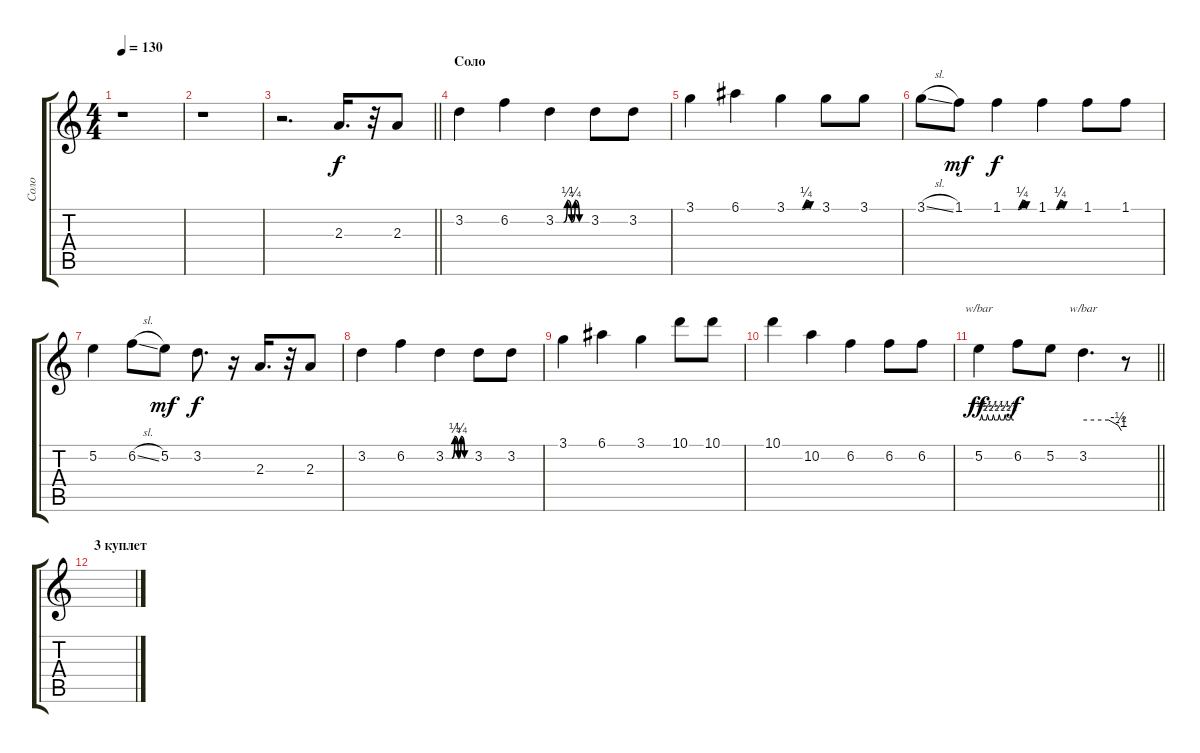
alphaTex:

\track ("Соло" "Соло") {instrument overdrivenguitar}
\staff {score tabs}
\tuning (E4 B3 G3 D3 A2 E2) {hide}
\ts (4 4)
\tempo 130
\clef g2
\ks c
r.1{dy f} |
r.1 |
\barLineRight lightlight
r.2{d} 2.3.16{d} r.32 2.3.8 |
\section ("" "Соло")
3.2.4 6.2.4 3.2{be (custom 0 0 15 0 22 1 30 0 37 1 45 0 60 0)}.4 3.2.8 3.2.8 |
3.1.4 6.1.4 3.1{be (custom 0 0 30 0 37 1 45 0 60 0)}.4 3.1.8 3.1.8 |
3.1{sl}.8 1.1.8{dy mf} 1.1{be (custom 0 0 29 0 37 1 45 0 60 0)}.4{dy f} 1.1{be (custom 0 0 15 0 23 1 30 0 60 0)}.4 1.1.8 1.1.8 |
5.2.4 6.2{sl}.8 5.2.8{dy mf} 3.2.8{d dy f} r.16 2.3.16{d} r.32 2.3.8 |
3.2.4 6.2.4 3.2{be (custom 0 0 15 0 22 1 30 0 37 1 45 0 60 0)}.4 3.2.8 3.2.8 |
3.1.4 6.1.4 3.1.4 10.1.8 10.1.8 |
10.1.4 10.2.4 6.2.4 6.2.8 6.2.8 |
\barLineRight lightlight
5.2.4{tbe (custom default 0 0 3 0 5 2 7 0 13 0 15 2 17 0 23 0 25 2 27 0 33 0 35 2 37 0 43 0 45 2 47 0 53 0 55 2 57 0 60 0) dy ff} 6.2.8{dy f} 5.2.8 3.2.4{d tbe (custom default 0 0 40 0 55 -2 60 -4)} r.8 |
\section ("" "3 куплет")
